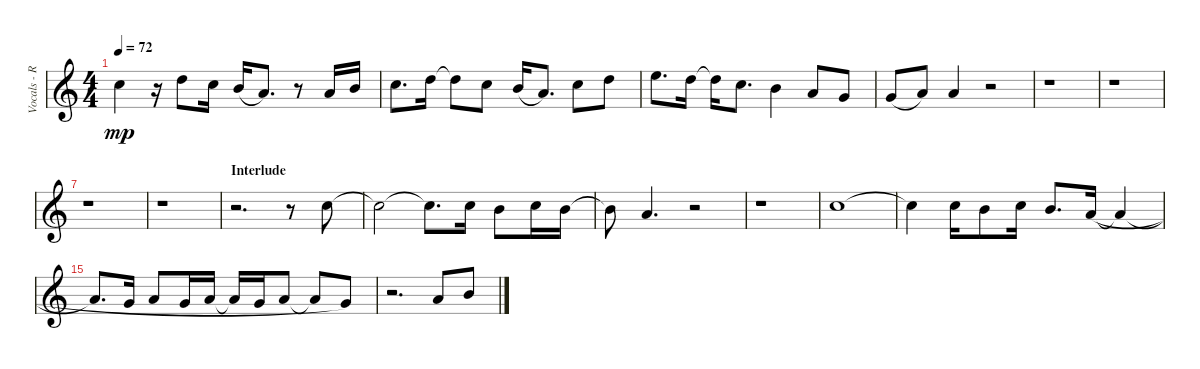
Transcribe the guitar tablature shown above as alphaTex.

\defaultSystemsLayout 4
\bracketExtendMode nobrackets
\defaultBarNumberDisplay FirstOfSystem
\track ("Vocals - R. Plant" "Vocals - R") {instrument acousticgrandpiano}
\staff {score}
\tuning (E4 B3 G3 D3 A2 E2)
\ts (4 4)
\tempo 72
\clef g2
\scale
0.973518
\ks aminor
8.1.4{dy mp} r.16 10.1.8 8.1.16 7.1.16{legatoorigin} 5.1.8{d} r.8 5.1.16 7.1.16 |
\scale
1.05296 8.1.8{d} 10.1.16 10.1{t}.8 8.1.8 7.1.16{legatoorigin} 5.1.8{d} 8.1.8 10.1.8 |
\scale
0.973518 12.1.8{d} 10.1.16 10.1{t}.16 8.1.8{d} 7.1.4 5.1.8 3.1.8 |
\scale
0.973518 3.1.8{legatoorigin} 5.1.8 5.1.4 r.2 |
\scale
1.05296 r.1 |
\scale
0.973518 r.1 |
\scale
0.973518 r.1 |
\scale
1.05296 r.1 |
\section ("" "Interlude")
\scale
0.973518 r.2{d} r.8 8.1.8 |
\scale
0.973518 8.1{t}.2 8.1{t}.8{d} 8.1.16 7.1.8 8.1.16 7.1.16 |
\scale
1.05296 7.1{t}.8 5.1.4{d} r.2 |
\scale
0.973518 r.1 |
\scale
0.973518 8.1.1 |
\scale
1.05296 8.1{t}.4 8.1.16 7.1.8 8.1.16 7.1.8{d} 5.1.16{legatoorigin} 5.1{t}.4{legatoorigin} |
\scale
0.973518 5.1{t}.8{d legatoorigin} 3.1.16{legatoorigin} 5.1.8{legatoorigin} 3.1.16{legatoorigin} 5.1.16{legatoorigin} 5.1{t}.16{legatoorigin} 3.1.16{legatoorigin} 5.1.8{legatoorigin} 5.1{t}.8{legatoorigin} 3.1.8 |
\scale
0.973518 r.2{d} 5.1.8 7.1.8
